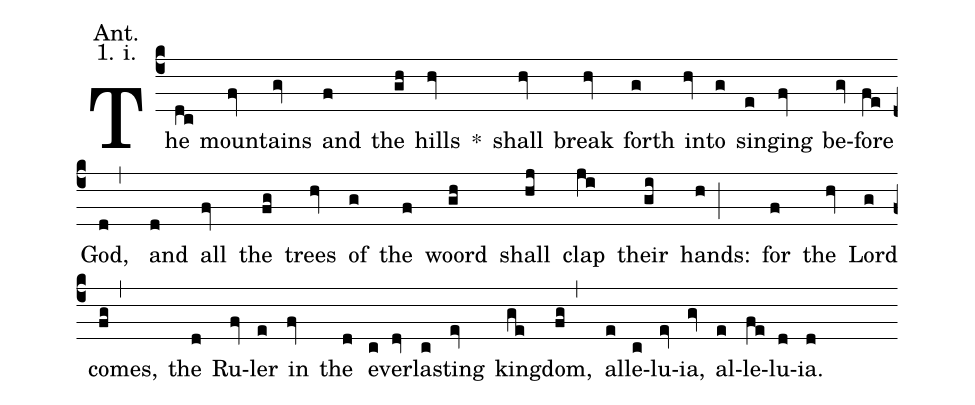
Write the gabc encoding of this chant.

annotation: Ant.;
annotation: 1. i.;
%%
(c4) The(dc) moun(fv)tains(gv) and(f) the(gh) hills(hv) <sp>*</sp>() shall(hv) break(hv) forth(g) in(hv)to(g) sing(e)ing(fv) be(gv)fore(fe) God,(d,) and(d) all(fv) the(fg) trees(hv) of(g) the(f) woord(gh) shall(hj) clap(ji) their(gi) hands:(h;) for(f) the(hv) Lord(g) comes,(fg,) the(d) Ru(fv)ler(e) in(fv) the(d) ev(c)er(dv)last(c)ing(ev) king(ge)dom,(fg,) al(e)le(c)lu(ev)ia,(gv) al(e)le(fe)lu(d)ia.(d)
